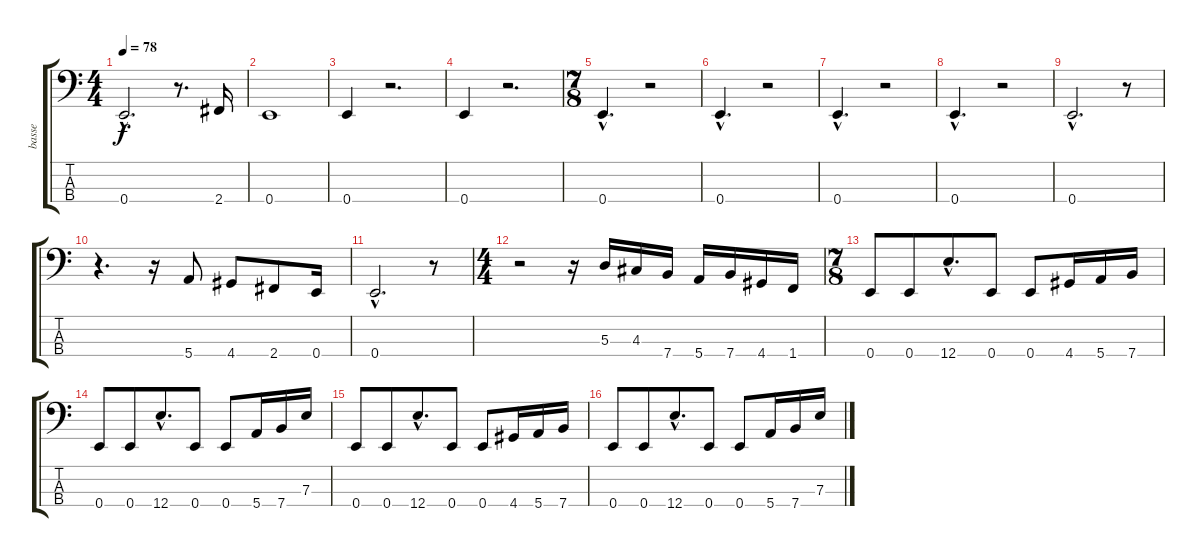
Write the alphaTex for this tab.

\track ("basse" "basse") {instrument electricbassfinger}
\staff {score tabs}
\tuning (G2 D2 A1 E1) {hide}
\ts (4 4)
\tempo 78
\clef f4
\ks c
0.4{hac}.2{d dy f volume 14 instrument electricbassfinger} r.8{d} 2.4.16 |
0.4.1 |
0.4.4 r.2{d} |
0.4.4 r.2{d} |
\ts (7 8)
0.4{hac}.4{d} r.2 |
0.4{hac}.4{d} r.2 |
0.4{hac}.4{d} r.2 |
0.4{hac}.4{d} r.2 |
0.4{hac}.2{d volume 15} r.8 |
r.4{d} r.16 5.4.8 4.4.8 2.4.8 0.4.16 |
0.4{hac}.2{d} r.8 |
\ts (4 4)
r.2 r.16 5.3.16 4.3.16 7.4.16 5.4.16 7.4.16 4.4.16 1.4.16 |
\ts (7 8)
0.4.8 0.4.8 12.4{hac}.8{d} 0.4.8 0.4.8 4.4.16 5.4.16 7.4.16 |
0.4.8 0.4.8 12.4{hac}.8{d} 0.4.8 0.4.8 5.4.16 7.4.16 7.3.16 |
0.4.8 0.4.8 12.4{hac}.8{d} 0.4.8 0.4.8 4.4.16 5.4.16 7.4.16 |
0.4.8 0.4.8 12.4{hac}.8{d} 0.4.8 0.4.8 5.4.16 7.4.16 7.3.16
